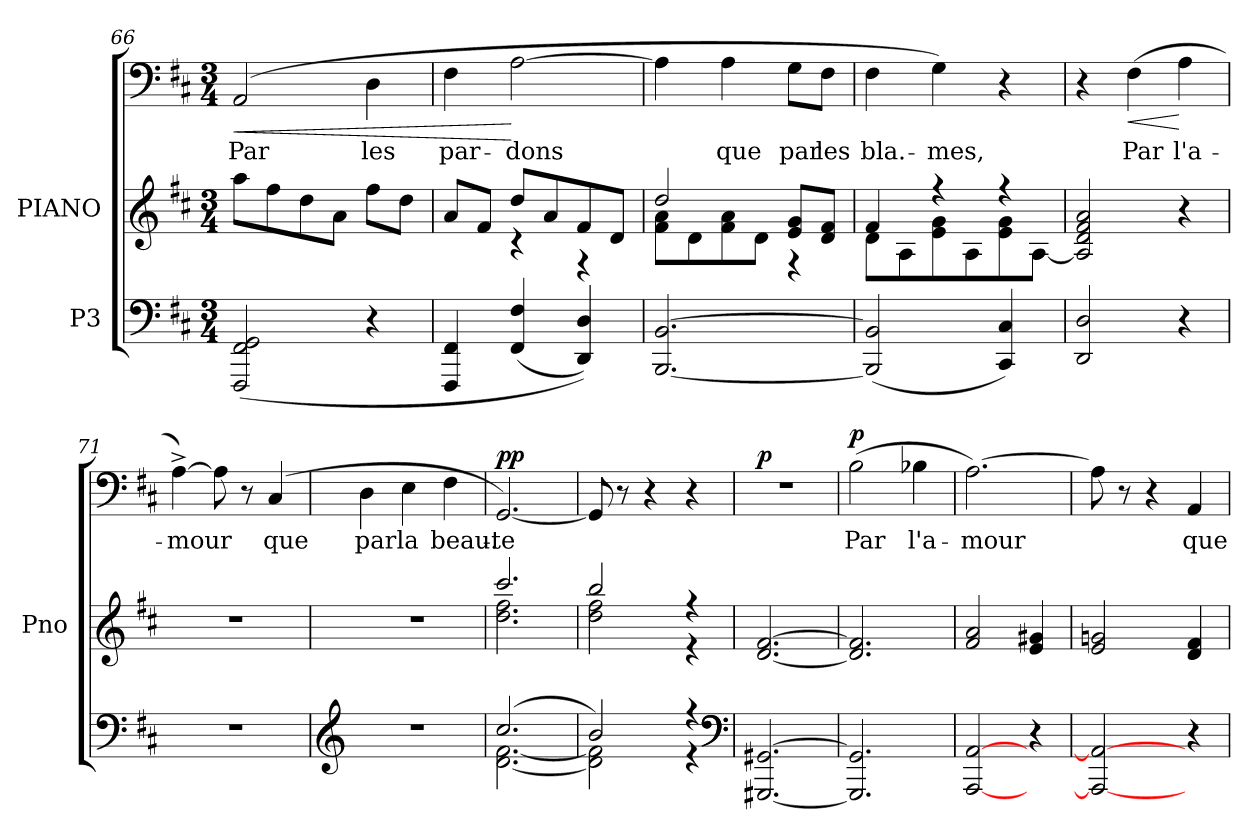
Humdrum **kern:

**kern	**text	**kern	**kern	**text	**dynam
*part2	*part2	*part1	*part1	*part1	*part1
*staff3	*staff3	*staff2	*staff1	*staff1	*staff1/2
*I"P3	*	*I"PIANO	*	*	*
*	*	*I'Pno	*	*	*
*clefF4	*	*clefG2	*clefF4	*	*
*k[f#c#]	*	*k[f#c#]	*k[f#c#]	*	*
*D:	*	*D:	*D:	*	*
*M3/4	*	*M3/4	*M3/4	*	*
=66	=66	=66	=66	=66	=66
!	!	!	!	!LO:LY:b:color=#000000	!LO:HP:b
(2FFF#i/ 2FF#i 2GGi	.	8aai\L	(2AAi/	Par	<
.	.	8ff#i\	.	.	.
.	.	8ddi\	.	.	.
.	.	8ai\J	.	.	.
!	!	!	!	!LO:LY:b:color=#000000	!
4r	.	8ff#i\L	4Di\	les	.
.	.	8ddi\J	.	.	.
=67	=67	=67	=67	=67	=67
*	*	*^	*	*	*
!	!	!	!	!	!LO:LY:b:color=#000000	!
4FFF#i/ 4FF#i	.	4ryy	8ai/L	4F#i\	par-	.
.	.	.	8f#i/J	.	.	.
!	!	!	!	!	!LO:LY:b:color=#000000	!
(4FF#i/ 4F#i	.	8ddi/L	4r	[>2Ai\	dons	[
.	.	8ai/	.	.	.	.
4DDi/ 4Di))	.	8f#i/	4r	.	.	.
.	.	8di/J	.	.	.	.
=68	=68	=68	=68	=68	=68	=68
[<2.BBBi/ [>2.BBi	.	2ddi/	8f#i\ 8aiL	4Ai\]	.	.
.	.	.	8di\	.	.	.
!	!	!	!	!	!LO:LY:b:color=#000000	!
.	.	.	8f#i\ 8ai	4Ai\	que	.
.	.	.	8di\J	.	.	.
!	!	!	!	!	!LO:LY:b:color=#000000	!
.	.	8ei/ 8giL	4r	8Gi\L	par	.
!	!	!	!	!	!LO:LY:b:color=#000000	!
.	.	8di/ 8f#iJ	.	8F#i\J	les	.
=69	=69	=69	=69	=69	=69	=69
!	!	!	!	!	!LO:LY:b:color=#000000	!
(2BBBi/] 2BBi]	.	4f#i/	8di\L	4F#i\	bla.-	.
.	.	.	8Ai\	.	.	.
!	!	!	!	!	!LO:LY:b:color=#000000	!
.	.	4r	8ei\ 8gi	4Gi\)	mes,	.
.	.	.	8Ai\	.	.	.
4CC#i/ 4C#i)	.	4r	8ei\ 8gi	4r	.	.
.	.	.	[<8Ai\J	.	.	.
*	*	*v	*v	*	*	*
!!LO:PB:g=z
=70	=70	=70	=70	=70	=70
2DDi/ 2Di	.	2Ai/] 2di 2f#i 2ai	4r	.	.
!	!	!	!	!LO:LY:b:color=#000000	!LO:HP:b
.	.	.	(4F#i\	Par	<
!	!	!	!	!LO:LY:b:color=#000000	!
4r	.	4r	4Ai\	l'a-	[
=71	=71	=71	=71	=71	=71
!LO:N:vis=1	!	!	!	!	!
!	!LO:LY:b:color=#000000	!LO:N:vis=1	!	!	!
!	!	!	!	!LO:LY:b:color=#000000	!
2.r	Pco rit.	2.r	[>4A^i\)	mour	.
.	.	.	8Ai\]	.	.
.	.	.	8r	.	.
!	!	!	!	!LO:LY:b:color=#000000	!
.	.	.	(4C#i/	que	.
=72	=72	=72	=72	=72	=72
*clefG2	*	*	*	*	*
!LO:N:vis=1	!	!LO:N:vis=1	!	!	!
!	!	!	!	!LO:LY:b:color=#000000	!
2.r	.	2.r	4Di\	par	.
!	!	!	!	!LO:LY:b:color=#000000	!
.	.	.	4Ei\	la	.
!	!	!	!	!LO:LY:b:color=#000000	!
.	.	.	4F#i\	beau.-	.
=73	=73	=73	=73	=73	=73
*^	*	*^	*	*	*
!	!	!	!	!	!	!LO:LY:b:color=#000000	!
(2.cc#i/	[<2.di\ [<2.f#i	.	2.ccc#i/	2.ddi\ 2.ff#i	[<2.GGi/)	te	pp
=74	=74	=74	=74	=74	=74	=74	=74
2bi/)	2di\] 2f#i]	.	2bbi/	2ddi\ 2ff#i	8GGi/]	.	.
.	.	.	.	.	8r	.	.
.	.	.	.	.	4r	.	.
4r	4r	.	4r	4r	4r	.	.
*v	*v	*	*	*	*	*	*
*	*	*v	*v	*	*	*
*clefF4	*	*	*	*	*
=75	=75	=75	=75	=75	=75
*^	*	*^	*	*	*
!	!	!	!	!	!LO:N:vis=1	!	!
*v	*v	*	*	*	*	*	*
*	*	*v	*v	*	*	*
[<2.GGG#Xi/ [>2.GG#Xi	.	[<2.di/ [>2.f#i	2.r	.	p
=76	=76	=76	=76	=76	=76
!	!	!	!	!LO:LY:b:color=#000000	!
2.GGG#i/] 2.GG#i]	.	2.di/] 2.f#i]	(2Bi\	Par	p
!	!	!	!	!LO:LY:b:color=#000000	!
.	.	.	4B-Xi\	l'a-	.
=77	=77	=77	=77	=77	=77
!	!	!	!	!LO:LY:b:color=#000000	!
[<2AAAi/ [>2AAi	.	2f#i/ 2ai	[>2.Ai\)	mour	.
4r	.	4ei/ 4g#Xi	.	.	.
!!LO:LB:g=z
=78	=78	=78	=78	=78	=78
2AAAi/_< 2AAi_>	.	2ei/ 2gni	8Ai\]	.	.
.	.	.	8r	.	.
.	.	.	4r	.	.
!	!	!	!	!LO:LY:b:color=#000000	!
4r	.	4di/ 4f#i	4AAi/	que	.
=	=	=	=	=	=
*-	*-	*-	*-	*-	*-
